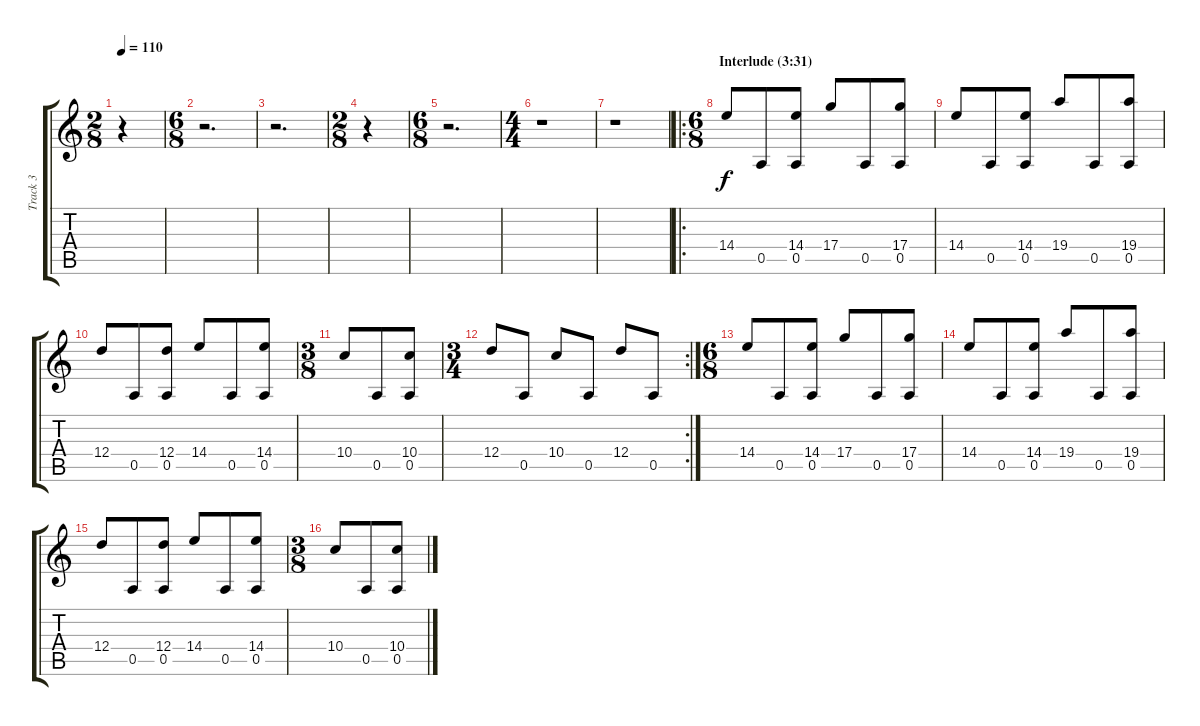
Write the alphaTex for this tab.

\track ("Track 3" "Track 3") {instrument electricguitarmuted}
\staff {score tabs}
\tuning (E4 B3 G3 D3 A2 D2) {hide}
\ts (2 8)
\tempo 110
\clef g2
\ks c
r.4{dy f} |
\ts (6 8)
r.2{d} |
r.2{d} |
\ts (2 8)
r.4 |
\ts (6 8)
r.2{d} |
\ts (4 4)
r.1 |
r.1 |
\ro
\ts (6 8)
\section ("" "Interlude (3:31)")
14.4.8 0.5.8 (14.4 0.5).8 17.4.8 0.5.8 (17.4 0.5).8 |
14.4.8 0.5.8 (14.4 0.5).8 19.4.8 0.5.8 (19.4 0.5).8 |
12.4.8 0.5.8 (12.4 0.5).8 14.4.8 0.5.8 (14.4 0.5).8 |
\ts (3 8)
10.4.8 0.5.8 (10.4 0.5).8 |
\rc 2
\ts (3 4)
12.4.8 0.5.8 10.4.8 0.5.8 12.4.8 0.5.8 |
\ts (6 8)
14.4.8 0.5.8 (14.4 0.5).8 17.4.8 0.5.8 (17.4 0.5).8 |
14.4.8 0.5.8 (14.4 0.5).8 19.4.8 0.5.8 (19.4 0.5).8 |
12.4.8 0.5.8 (12.4 0.5).8 14.4.8 0.5.8 (14.4 0.5).8 |
\ts (3 8)
10.4.8 0.5.8 (10.4 0.5).8
